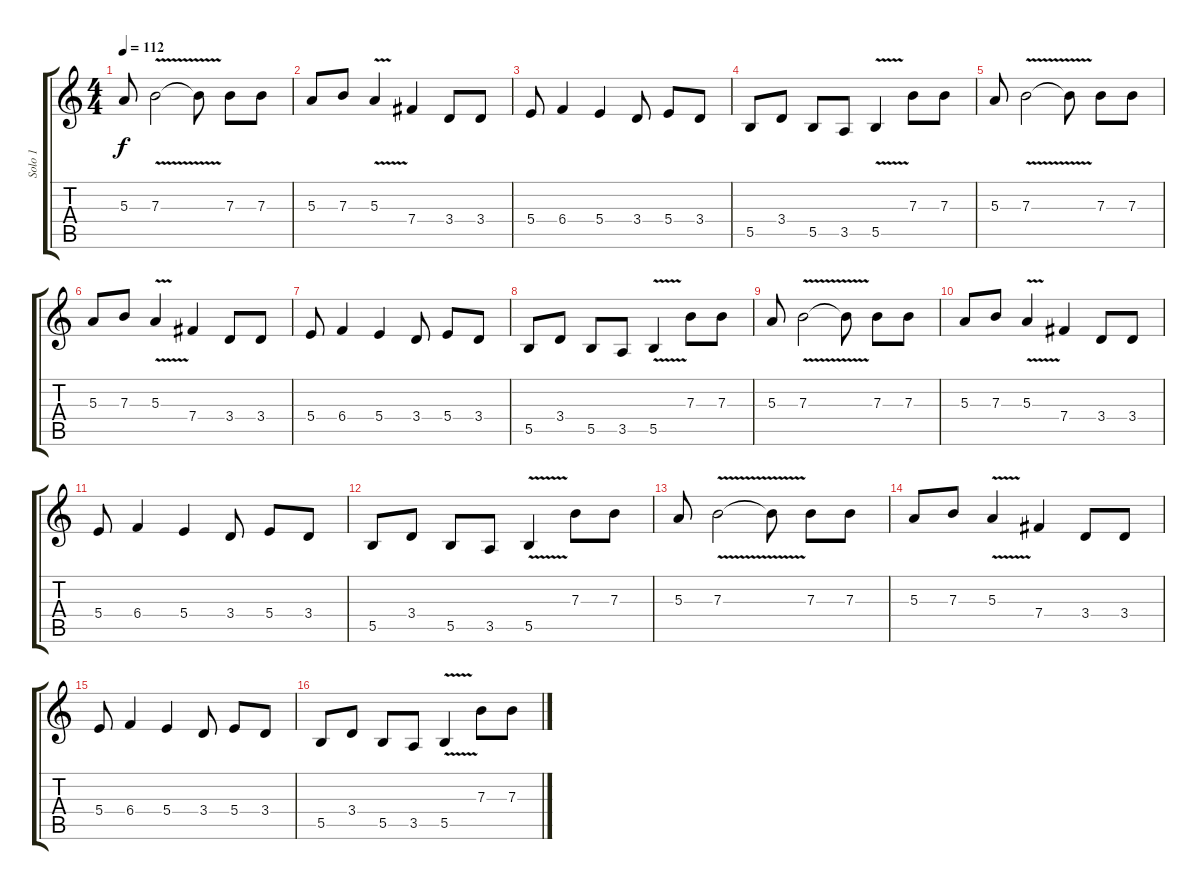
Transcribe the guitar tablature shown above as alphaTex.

\track ("Solo 1" "Solo 1") {instrument overdrivenguitar}
\staff {score tabs}
\tuning (Db4 Ab3 E3 B2 Gb2 B1) {hide}
\ts (4 4)
\tempo 112
\clef g2
\ks c
5.3.8{dy f} 7.3{v}.2 7.3{t}.8 7.3.8 7.3.8 |
5.3.8 7.3.8 5.3{v}.4 7.4.4 3.4.8 3.4.8 |
5.4.8 6.4.4 5.4.4 3.4.8 5.4.8 3.4.8 |
5.5.8 3.4.8 5.5.8 3.5.8 5.5{v}.4 7.3.8 7.3.8 |
5.3.8 7.3{v}.2 7.3{t}.8 7.3.8 7.3.8 |
5.3.8 7.3.8 5.3{v}.4 7.4.4 3.4.8 3.4.8 |
5.4.8 6.4.4 5.4.4 3.4.8 5.4.8 3.4.8 |
5.5.8 3.4.8 5.5.8 3.5.8 5.5{v}.4 7.3.8 7.3.8 |
5.3.8 7.3{v}.2 7.3{t}.8 7.3.8 7.3.8 |
5.3.8 7.3.8 5.3{v}.4 7.4.4 3.4.8 3.4.8 |
5.4.8 6.4.4 5.4.4 3.4.8 5.4.8 3.4.8 |
5.5.8 3.4.8 5.5.8 3.5.8 5.5{v}.4 7.3.8 7.3.8 |
5.3.8 7.3{v}.2 7.3{t}.8 7.3.8 7.3.8 |
5.3.8 7.3.8 5.3{v}.4 7.4.4 3.4.8 3.4.8 |
5.4.8 6.4.4 5.4.4 3.4.8 5.4.8 3.4.8 |
5.5.8 3.4.8 5.5.8 3.5.8 5.5{v}.4 7.3.8 7.3.8
